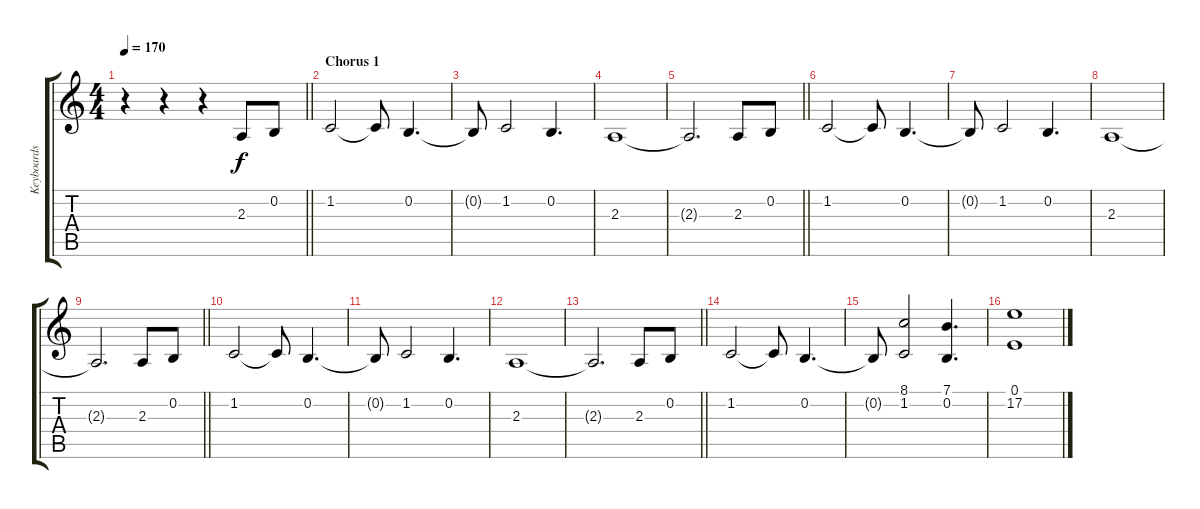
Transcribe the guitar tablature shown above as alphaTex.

\track ("Keyboards 1" "Keyboards ") {instrument tenorsax}
\staff {score tabs}
\tuning (E4 B3 G3 D3 A2 E2) {hide}
\ts (4 4)
\tempo 170
\clef g2
\barLineRight lightlight
\ks c
r.4{dy f} r.4 r.4 2.3.8 0.2.8 |
\section ("" "Chorus 1")
1.2.2 1.2{t}.8 0.2.4{d} |
0.2{t}.8 1.2.2 0.2.4{d} |
2.3.1 |
\barLineRight lightlight
2.3{t}.2{d} 2.3.8 0.2.8 |
1.2.2 1.2{t}.8 0.2.4{d} |
0.2{t}.8 1.2.2 0.2.4{d} |
2.3.1 |
\barLineRight lightlight
2.3{t}.2{d} 2.3.8 0.2.8 |
1.2.2 1.2{t}.8 0.2.4{d} |
0.2{t}.8 1.2.2 0.2.4{d} |
2.3.1 |
\barLineRight lightlight
2.3{t}.2{d} 2.3.8 0.2.8 |
1.2.2 1.2{t}.8 0.2.4{d} |
0.2{t}.8 (8.1 1.2).2 (7.1 0.2).4{d} |
(0.1 17.2).1
